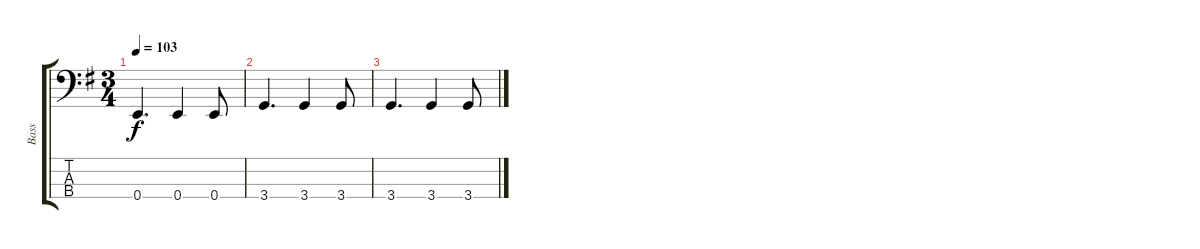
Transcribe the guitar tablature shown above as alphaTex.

\track ("Bass" "Bass") {instrument electricbassfinger}
\staff {score tabs}
\tuning (G2 D2 A1 E1) {hide}
\ts (3 4)
\tempo 103
\clef f4
\ks eminor
0.4.4{d dy f} 0.4.4 0.4.8 |
3.4.4{d} 3.4.4 3.4.8 |
3.4.4{d} 3.4.4 3.4.8
